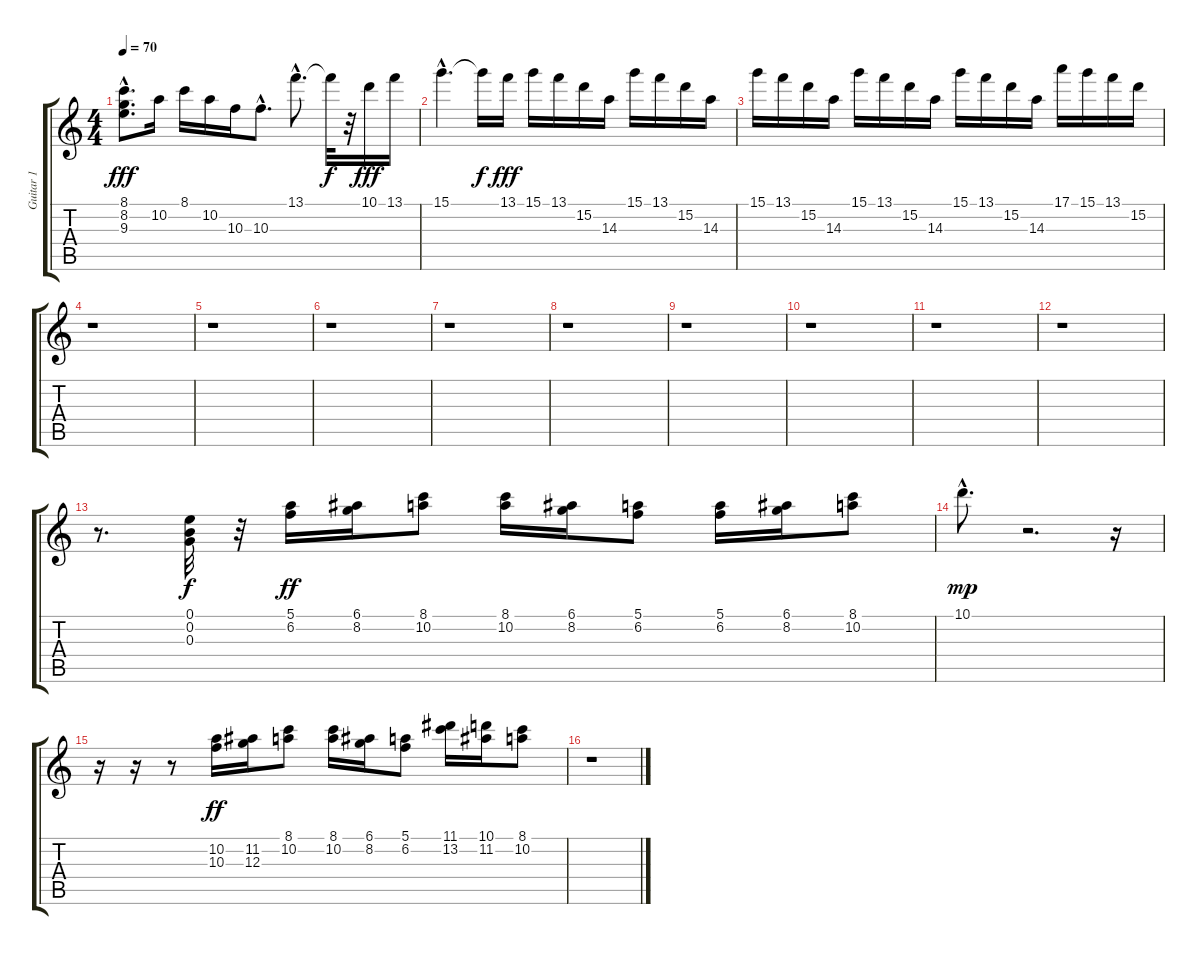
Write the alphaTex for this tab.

\track ("Guitar 1" "Guitar 1") {instrument overdrivenguitar}
\staff {score tabs}
\tuning (E4 B3 G3 D3 A2 E2) {hide}
\ts (4 4)
\tempo 70
\clef g2
\ks c
(8.1{hac} 8.2{hac} 9.3{hac}).8{d dy fff} 10.2.16 8.1.16 10.2.16 10.3.16 10.3{hac}.8{d} 13.1{hac}.8{d} 13.1{t}.32{dy f} r.32 10.1.16{dy fff} 13.1.16 |
15.1{hac}.4{d} 15.1{t}.16{dy f} 13.1.16{dy fff} 15.1.16 13.1.16 15.2.16 14.3.16 15.1.16 13.1.16 15.2.16 14.3.16 |
15.1.16 13.1.16 15.2.16 14.3.16 15.1.16 13.1.16 15.2.16 14.3.16 15.1.16 13.1.16 15.2.16 14.3.16 17.1.16 15.1.16 13.1.16 15.2.16 |
r.1 |
r.1 |
r.1 |
r.1 |
r.1 |
r.1 |
r.1 |
r.1 |
r.1 |
r.8{d} (0.1 0.2 0.3).32{dy f} r.32 (5.1 6.2).16{dy ff instrument harmonica} (6.1 8.2).16 (8.1 10.2).8 (8.1 10.2).16 (6.1 8.2).16 (5.1 6.2).8 (5.1 6.2).16 (6.1 8.2).16 (8.1 10.2).8 |
10.1{hac}.8{d dy mp instrument acousticgrandpiano} r.2{d} r.16 |
r.16 r.16 r.8 (10.2 10.3).16{dy ff instrument harmonica} (11.2 12.3).16 (8.1 10.2).8 (8.1 10.2).16 (6.1 8.2).16 (5.1 6.2).8 (11.1 13.2).16 (10.1 11.2).16 (8.1 10.2).8 |
r.1
